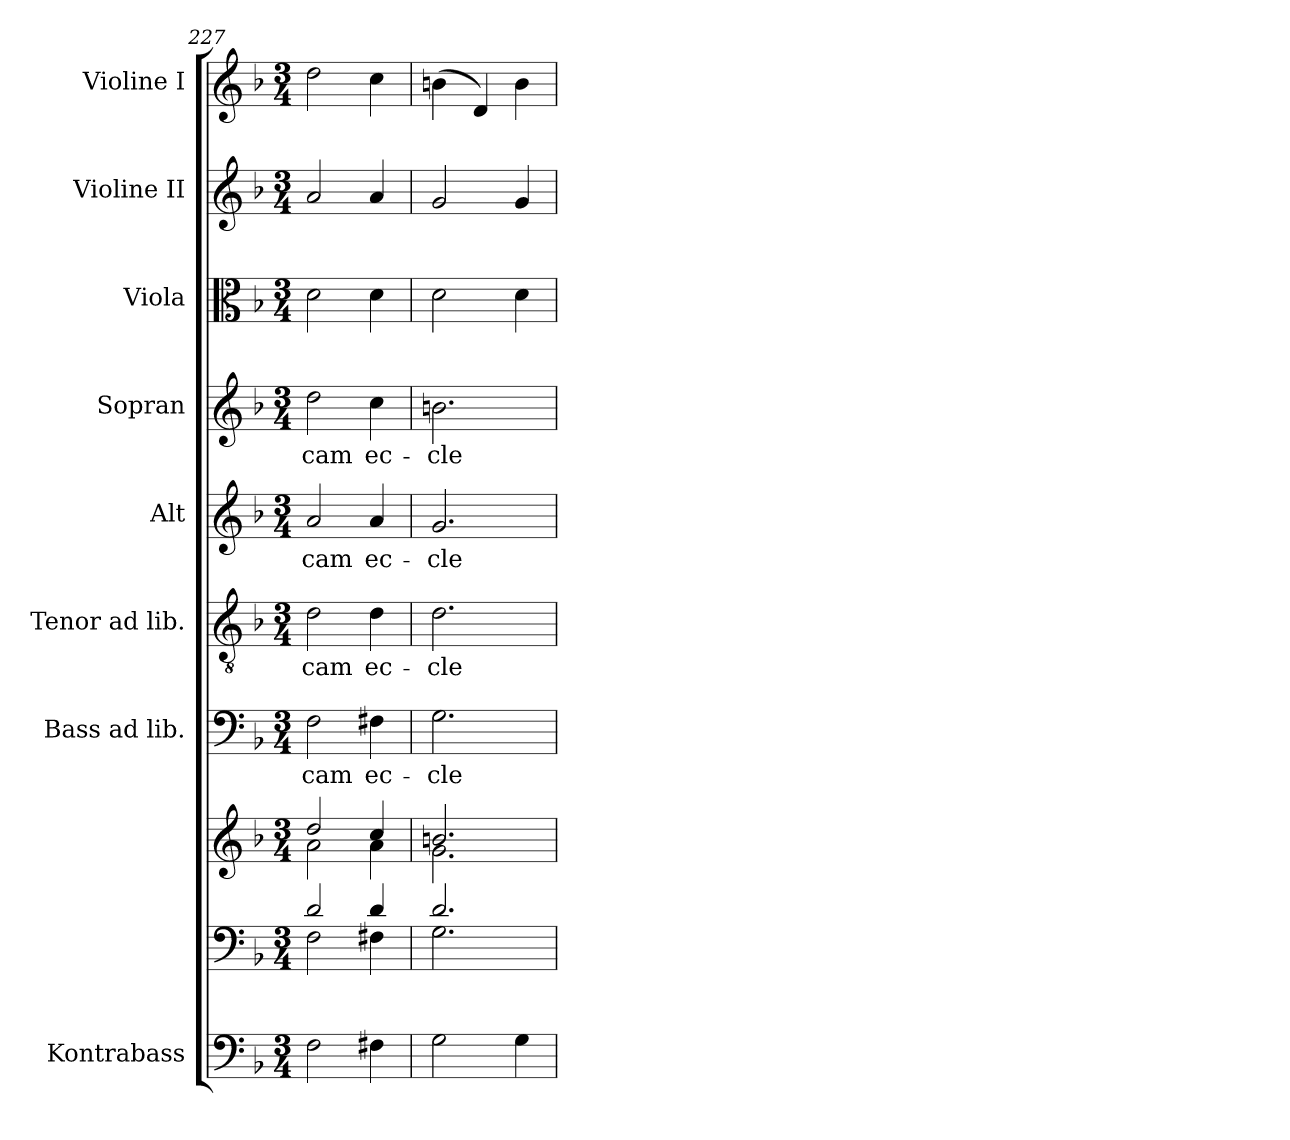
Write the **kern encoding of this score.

**kern	**kern	**kern	**kern	**text	**kern	**text	**kern	**text	**kern	**text	**kern	**kern	**kern
*part9	*part8	*part8	*part7	*part7	*part6	*part6	*part5	*part5	*part4	*part4	*part3	*part2	*part1
*staff10	*staff9	*staff8	*staff7	*staff7	*staff6	*staff6	*staff5	*staff5	*staff4	*staff4	*staff3	*staff2	*staff1
*I"Kontrabass	*	*	*I"Bass ad lib.	*	*I"Tenor ad lib.	*	*I"Alt	*	*I"Sopran	*	*I"Viola	*I"Violine II	*I"Violine I
*I'Kb.	*	*	*I'B.	*	*I'T.	*	*I'A.	*	*I'S.	*	*I'Vla.	*I'Vl. II	*I'Vl. I
*clefF4	*clefF4	*clefG2	*clefF4	*	*clefGv2	*	*clefG2	*	*clefG2	*	*clefC3	*clefG2	*clefG2
*ITrd7c12	*	*	*	*	*	*	*	*	*	*	*	*	*
*k[b-]	*k[b-]	*k[b-]	*k[b-]	*	*k[b-]	*	*k[b-]	*	*k[b-]	*	*k[b-]	*k[b-]	*k[b-]
*F:	*F:	*F:	*F:	*	*F:	*	*F:	*	*F:	*	*F:	*F:	*F:
*M3/4	*M3/4	*M3/4	*M3/4	*	*M3/4	*	*M3/4	*	*M3/4	*	*M3/4	*M3/4	*M3/4
=227	=227	=227	=227	=227	=227	=227	=227	=227	=227	=227	=227	=227	=227
*	*^	*^	*	*	*	*	*	*	*	*	*	*	*
!	!	!	!	!	!	!LO:LY:b	!	!LO:LY:b	!	!LO:LY:b	!	!LO:LY:b	!	!	!
2FF\	2d/	2F\	2dd/	2a\	2F\	-cam	2d\	-cam	2a/	-cam	2dd\	-cam	2d\	2a/	2dd\
!	!	!	!	!	!	!LO:LY:b	!	!LO:LY:b	!	!LO:LY:b	!	!LO:LY:b	!	!	!
4FF#X\	4d/	4F#X\	4cc/	4a\	4F#X\	ec-	4d\	ec-	4a/	ec-	4cc\	ec-	4d\	4a/	4cc\
=228	=228	=228	=228	=228	=228	=228	=228	=228	=228	=228	=228	=228	=228	=228	=228
!	!	!	!	!	!	!LO:LY:b	!	!LO:LY:b	!	!LO:LY:b	!	!LO:LY:b	!	!	!
2GG\	2.d/	2.G\	2.bn/	2.g\	2.G\	-cle-	2.d\	-cle-	2.g/	-cle-	2.bn\	-cle-	2d\	2g/	(>4bn\
.	.	.	.	.	.	.	.	.	.	.	.	.	.	.	4d/)
4GG\	.	.	.	.	.	.	.	.	.	.	.	.	4d\	4g/	4b\
*	*v	*v	*	*	*	*	*	*	*	*	*	*	*	*	*
*	*	*v	*v	*	*	*	*	*	*	*	*	*	*	*
=	=	=	=	=	=	=	=	=	=	=	=	=	=
*-	*-	*-	*-	*-	*-	*-	*-	*-	*-	*-	*-	*-	*-
